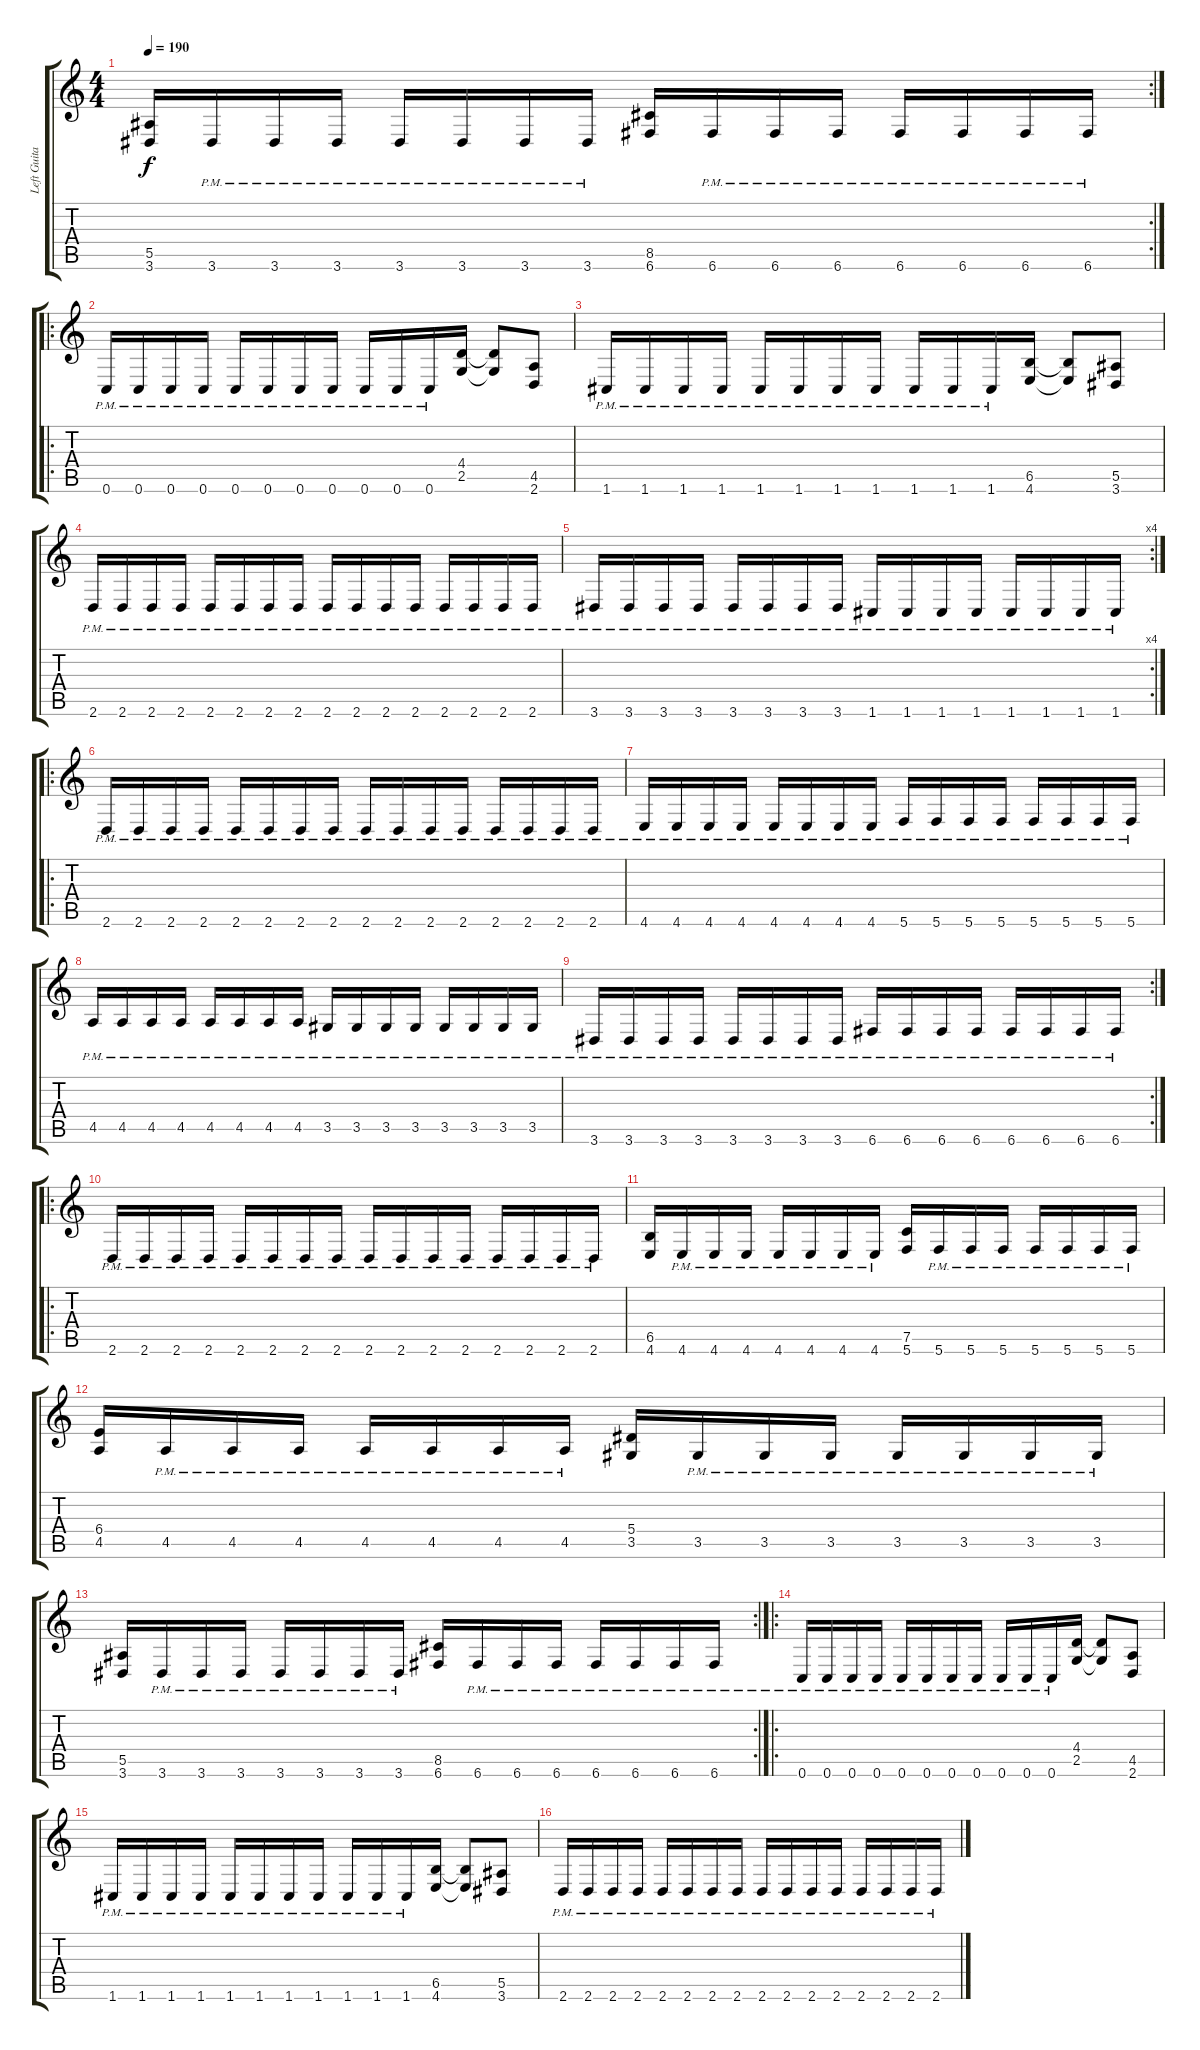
\track ("Left Guitar" "Left Guita") {instrument distortionguitar}
\staff {score tabs}
\tuning (C4 G3 Eb3 Bb2 F2 C2) {hide}
\rc 2
\ts (4 4)
\tempo 190
\clef g2
\ks c
(5.5 3.6).16{dy f} 3.6{pm}.16 3.6{pm}.16 3.6{pm}.16 3.6{pm}.16 3.6{pm}.16 3.6{pm}.16 3.6{pm}.16 (8.5 6.6).16 6.6{pm}.16 6.6{pm}.16 6.6{pm}.16 6.6{pm}.16 6.6{pm}.16 6.6{pm}.16 6.6{pm}.16 |
\ro
0.6{pm}.16 0.6{pm}.16 0.6{pm}.16 0.6{pm}.16 0.6{pm}.16 0.6{pm}.16 0.6{pm}.16 0.6{pm}.16 0.6{pm}.16 0.6{pm}.16 0.6{pm}.16 (4.4 2.5).16 (4.4{t} 2.5{t}).8 (4.5 2.6).8 |
1.6{pm}.16 1.6{pm}.16 1.6{pm}.16 1.6{pm}.16 1.6{pm}.16 1.6{pm}.16 1.6{pm}.16 1.6{pm}.16 1.6{pm}.16 1.6{pm}.16 1.6{pm}.16 (6.5 4.6).16 (6.5{t} 4.6{t}).8 (5.5 3.6).8 |
2.6{pm}.16 2.6{pm}.16 2.6{pm}.16 2.6{pm}.16 2.6{pm}.16 2.6{pm}.16 2.6{pm}.16 2.6{pm}.16 2.6{pm}.16 2.6{pm}.16 2.6{pm}.16 2.6{pm}.16 2.6{pm}.16 2.6{pm}.16 2.6{pm}.16 2.6{pm}.16 |
\rc 4
3.6{pm}.16 3.6{pm}.16 3.6{pm}.16 3.6{pm}.16 3.6{pm}.16 3.6{pm}.16 3.6{pm}.16 3.6{pm}.16 1.6{pm}.16 1.6{pm}.16 1.6{pm}.16 1.6{pm}.16 1.6{pm}.16 1.6{pm}.16 1.6{pm}.16 1.6{pm}.16 |
\ro
2.6{pm}.16 2.6{pm}.16 2.6{pm}.16 2.6{pm}.16 2.6{pm}.16 2.6{pm}.16 2.6{pm}.16 2.6{pm}.16 2.6{pm}.16 2.6{pm}.16 2.6{pm}.16 2.6{pm}.16 2.6{pm}.16 2.6{pm}.16 2.6{pm}.16 2.6{pm}.16 |
4.6{pm}.16 4.6{pm}.16 4.6{pm}.16 4.6{pm}.16 4.6{pm}.16 4.6{pm}.16 4.6{pm}.16 4.6{pm}.16 5.6{pm}.16 5.6{pm}.16 5.6{pm}.16 5.6{pm}.16 5.6{pm}.16 5.6{pm}.16 5.6{pm}.16 5.6{pm}.16 |
4.5{pm}.16 4.5{pm}.16 4.5{pm}.16 4.5{pm}.16 4.5{pm}.16 4.5{pm}.16 4.5{pm}.16 4.5{pm}.16 3.5{pm}.16 3.5{pm}.16 3.5{pm}.16 3.5{pm}.16 3.5{pm}.16 3.5{pm}.16 3.5{pm}.16 3.5{pm}.16 |
\rc 2
3.6{pm}.16 3.6{pm}.16 3.6{pm}.16 3.6{pm}.16 3.6{pm}.16 3.6{pm}.16 3.6{pm}.16 3.6{pm}.16 6.6{pm}.16 6.6{pm}.16 6.6{pm}.16 6.6{pm}.16 6.6{pm}.16 6.6{pm}.16 6.6{pm}.16 6.6{pm}.16 |
\ro
2.6{pm}.16 2.6{pm}.16 2.6{pm}.16 2.6{pm}.16 2.6{pm}.16 2.6{pm}.16 2.6{pm}.16 2.6{pm}.16 2.6{pm}.16 2.6{pm}.16 2.6{pm}.16 2.6{pm}.16 2.6{pm}.16 2.6{pm}.16 2.6{pm}.16 2.6{pm}.16 |
(6.5 4.6).16 4.6{pm}.16 4.6{pm}.16 4.6{pm}.16 4.6{pm}.16 4.6{pm}.16 4.6{pm}.16 4.6{pm}.16 (7.5 5.6).16 5.6{pm}.16 5.6{pm}.16 5.6{pm}.16 5.6{pm}.16 5.6{pm}.16 5.6{pm}.16 5.6{pm}.16 |
(6.4 4.5).16 4.5{pm}.16 4.5{pm}.16 4.5{pm}.16 4.5{pm}.16 4.5{pm}.16 4.5{pm}.16 4.5{pm}.16 (5.4 3.5).16 3.5{pm}.16 3.5{pm}.16 3.5{pm}.16 3.5{pm}.16 3.5{pm}.16 3.5{pm}.16 3.5{pm}.16 |
\rc 2
(5.5 3.6).16 3.6{pm}.16 3.6{pm}.16 3.6{pm}.16 3.6{pm}.16 3.6{pm}.16 3.6{pm}.16 3.6{pm}.16 (8.5 6.6).16 6.6{pm}.16 6.6{pm}.16 6.6{pm}.16 6.6{pm}.16 6.6{pm}.16 6.6{pm}.16 6.6{pm}.16 |
\ro
0.6{pm}.16 0.6{pm}.16 0.6{pm}.16 0.6{pm}.16 0.6{pm}.16 0.6{pm}.16 0.6{pm}.16 0.6{pm}.16 0.6{pm}.16 0.6{pm}.16 0.6{pm}.16 (4.4 2.5).16 (4.4{t} 2.5{t}).8 (4.5 2.6).8 |
1.6{pm}.16 1.6{pm}.16 1.6{pm}.16 1.6{pm}.16 1.6{pm}.16 1.6{pm}.16 1.6{pm}.16 1.6{pm}.16 1.6{pm}.16 1.6{pm}.16 1.6{pm}.16 (6.5 4.6).16 (6.5{t} 4.6{t}).8 (5.5 3.6).8 |
2.6{pm}.16 2.6{pm}.16 2.6{pm}.16 2.6{pm}.16 2.6{pm}.16 2.6{pm}.16 2.6{pm}.16 2.6{pm}.16 2.6{pm}.16 2.6{pm}.16 2.6{pm}.16 2.6{pm}.16 2.6{pm}.16 2.6{pm}.16 2.6{pm}.16 2.6{pm}.16
